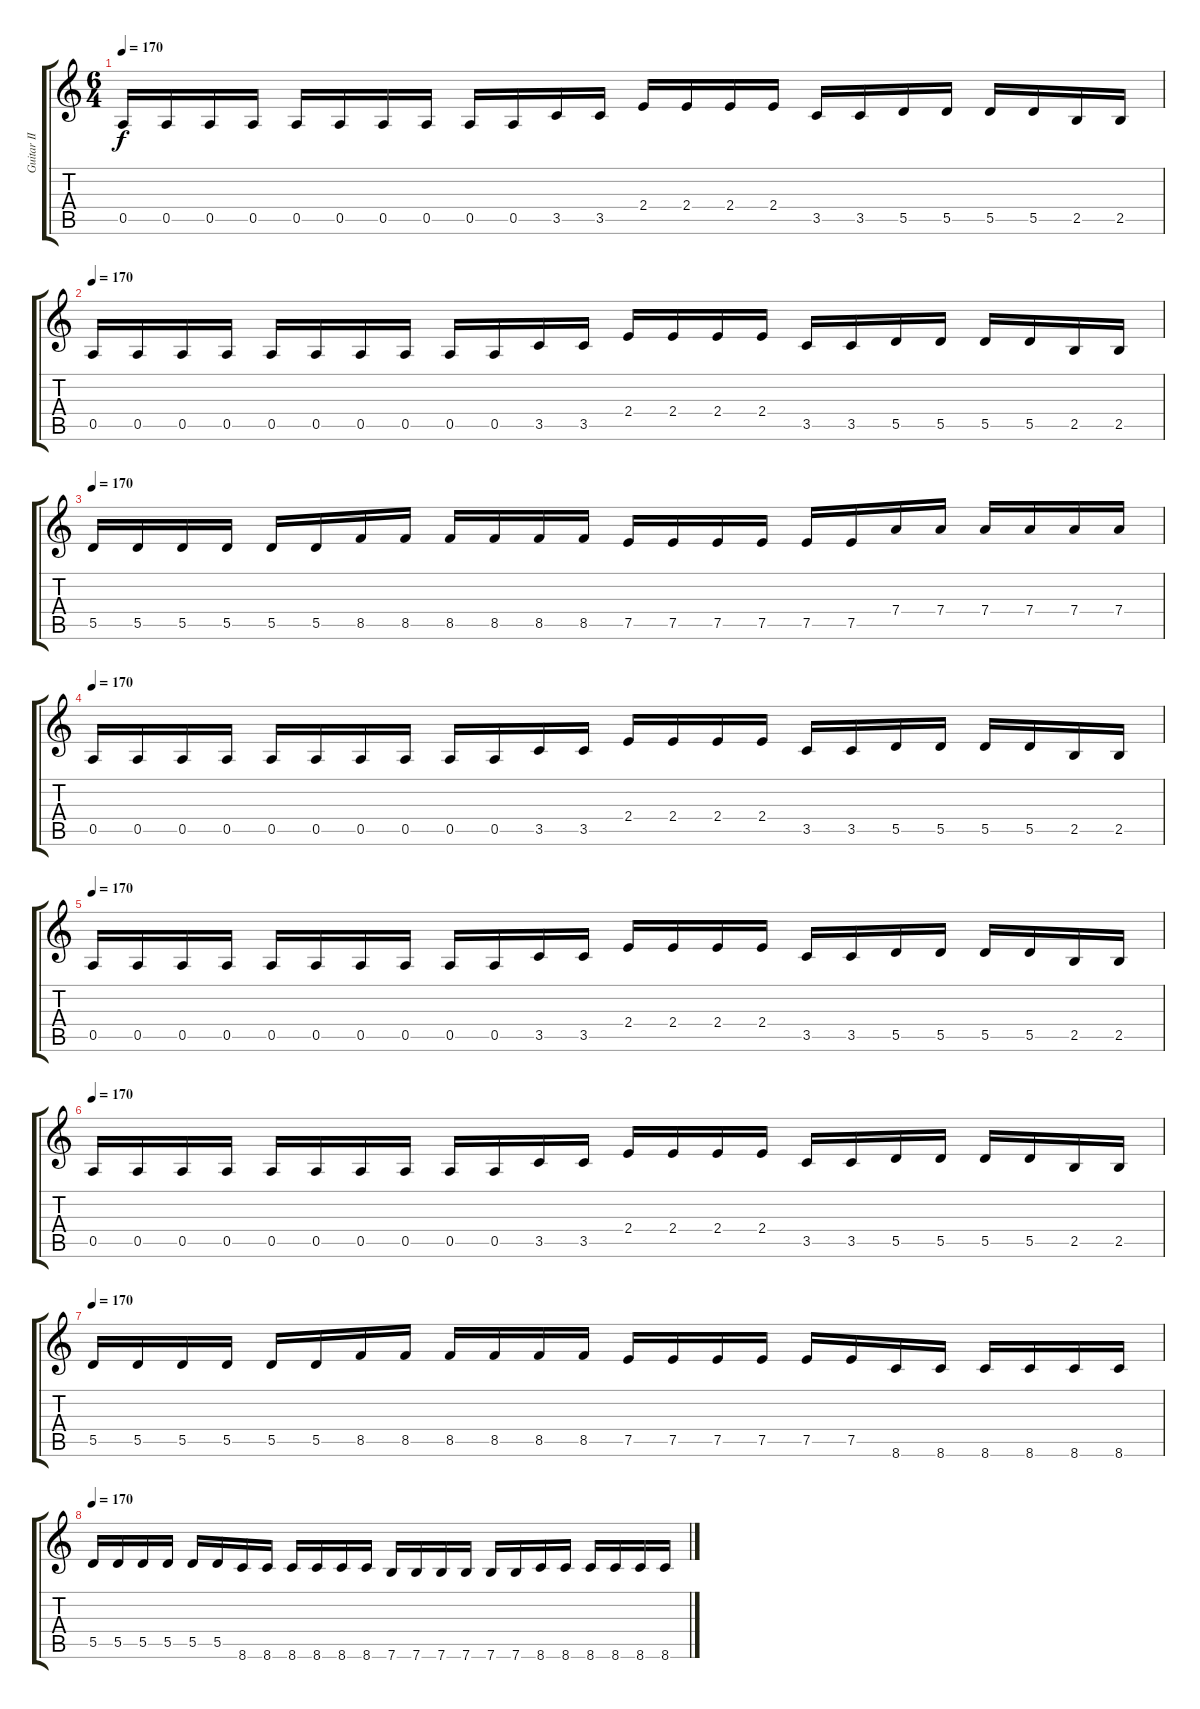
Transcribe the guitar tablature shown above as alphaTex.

\track ("Guitar II" "Guitar II") {instrument distortionguitar}
\staff {score tabs}
\tuning (E4 B3 G3 D3 A2 E2) {hide}
\ts (6 4)
\tempo 170
\clef g2
\ks c
0.5.16{dy f} 0.5.16 0.5.16 0.5.16 0.5.16 0.5.16 0.5.16 0.5.16 0.5.16 0.5.16 3.5.16 3.5.16 2.4.16 2.4.16 2.4.16 2.4.16 3.5.16 3.5.16 5.5.16 5.5.16 5.5.16 5.5.16 2.5.16 2.5.16 |
\tempo 170
0.5.16 0.5.16 0.5.16 0.5.16 0.5.16 0.5.16 0.5.16 0.5.16 0.5.16 0.5.16 3.5.16 3.5.16 2.4.16 2.4.16 2.4.16 2.4.16 3.5.16 3.5.16 5.5.16 5.5.16 5.5.16 5.5.16 2.5.16 2.5.16 |
\tempo 170
5.5.16 5.5.16 5.5.16 5.5.16 5.5.16 5.5.16 8.5.16 8.5.16 8.5.16 8.5.16 8.5.16 8.5.16 7.5.16 7.5.16 7.5.16 7.5.16 7.5.16 7.5.16 7.4.16 7.4.16 7.4.16 7.4.16 7.4.16 7.4.16 |
\tempo 170
0.5.16 0.5.16 0.5.16 0.5.16 0.5.16 0.5.16 0.5.16 0.5.16 0.5.16 0.5.16 3.5.16 3.5.16 2.4.16 2.4.16 2.4.16 2.4.16 3.5.16 3.5.16 5.5.16 5.5.16 5.5.16 5.5.16 2.5.16 2.5.16 |
\tempo 170
0.5.16 0.5.16 0.5.16 0.5.16 0.5.16 0.5.16 0.5.16 0.5.16 0.5.16 0.5.16 3.5.16 3.5.16 2.4.16 2.4.16 2.4.16 2.4.16 3.5.16 3.5.16 5.5.16 5.5.16 5.5.16 5.5.16 2.5.16 2.5.16 |
\tempo 170
0.5.16 0.5.16 0.5.16 0.5.16 0.5.16 0.5.16 0.5.16 0.5.16 0.5.16 0.5.16 3.5.16 3.5.16 2.4.16 2.4.16 2.4.16 2.4.16 3.5.16 3.5.16 5.5.16 5.5.16 5.5.16 5.5.16 2.5.16 2.5.16 |
\tempo 170
5.5.16 5.5.16 5.5.16 5.5.16 5.5.16 5.5.16 8.5.16 8.5.16 8.5.16 8.5.16 8.5.16 8.5.16 7.5.16 7.5.16 7.5.16 7.5.16 7.5.16 7.5.16 8.6.16 8.6.16 8.6.16 8.6.16 8.6.16 8.6.16 |
\tempo 170
5.5.16 5.5.16 5.5.16 5.5.16 5.5.16 5.5.16 8.6.16 8.6.16 8.6.16 8.6.16 8.6.16 8.6.16 7.6.16 7.6.16 7.6.16 7.6.16 7.6.16 7.6.16 8.6.16 8.6.16 8.6.16 8.6.16 8.6.16 8.6.16
